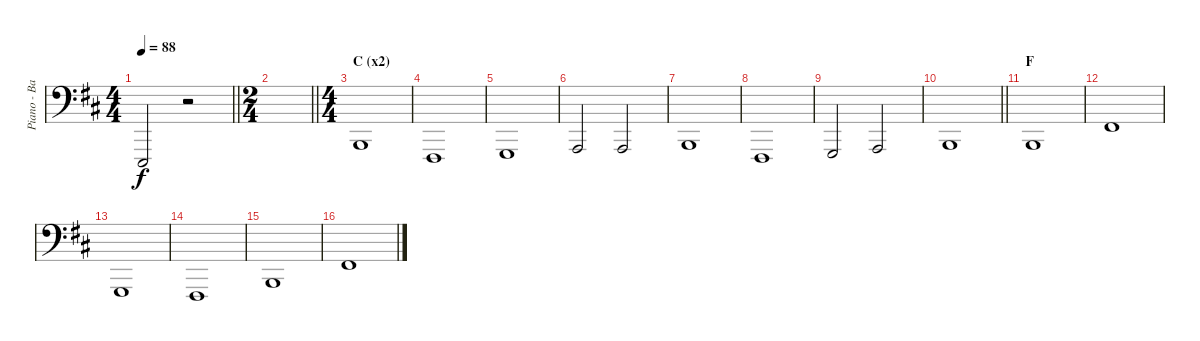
\track ("Piano - Bass" "Piano - Ba") {instrument acousticgrandpiano}
\staff {score}
\tuning (G2 D2 A1 E1 B0) {hide}
\ts (4 4)
\tempo 88
\clef f4
\barLineRight lightlight
\ks d
0.4.2{dy f} r.2 |
\ts (2 4)
\barLineRight lightlight
|
\ts (4 4)
\section ("" "C (x2)")
2.3.1 |
2.4.1 |
3.4.1 |
0.3.2 0.3.2 |
2.3.1 |
2.4.1 |
3.4.2 0.3.2 |
\barLineRight lightlight
2.3.1 |
\section ("" "F")
2.3.1 |
4.2.1 |
3.4.1 |
2.4.1 |
2.3.1 |
4.2.1
